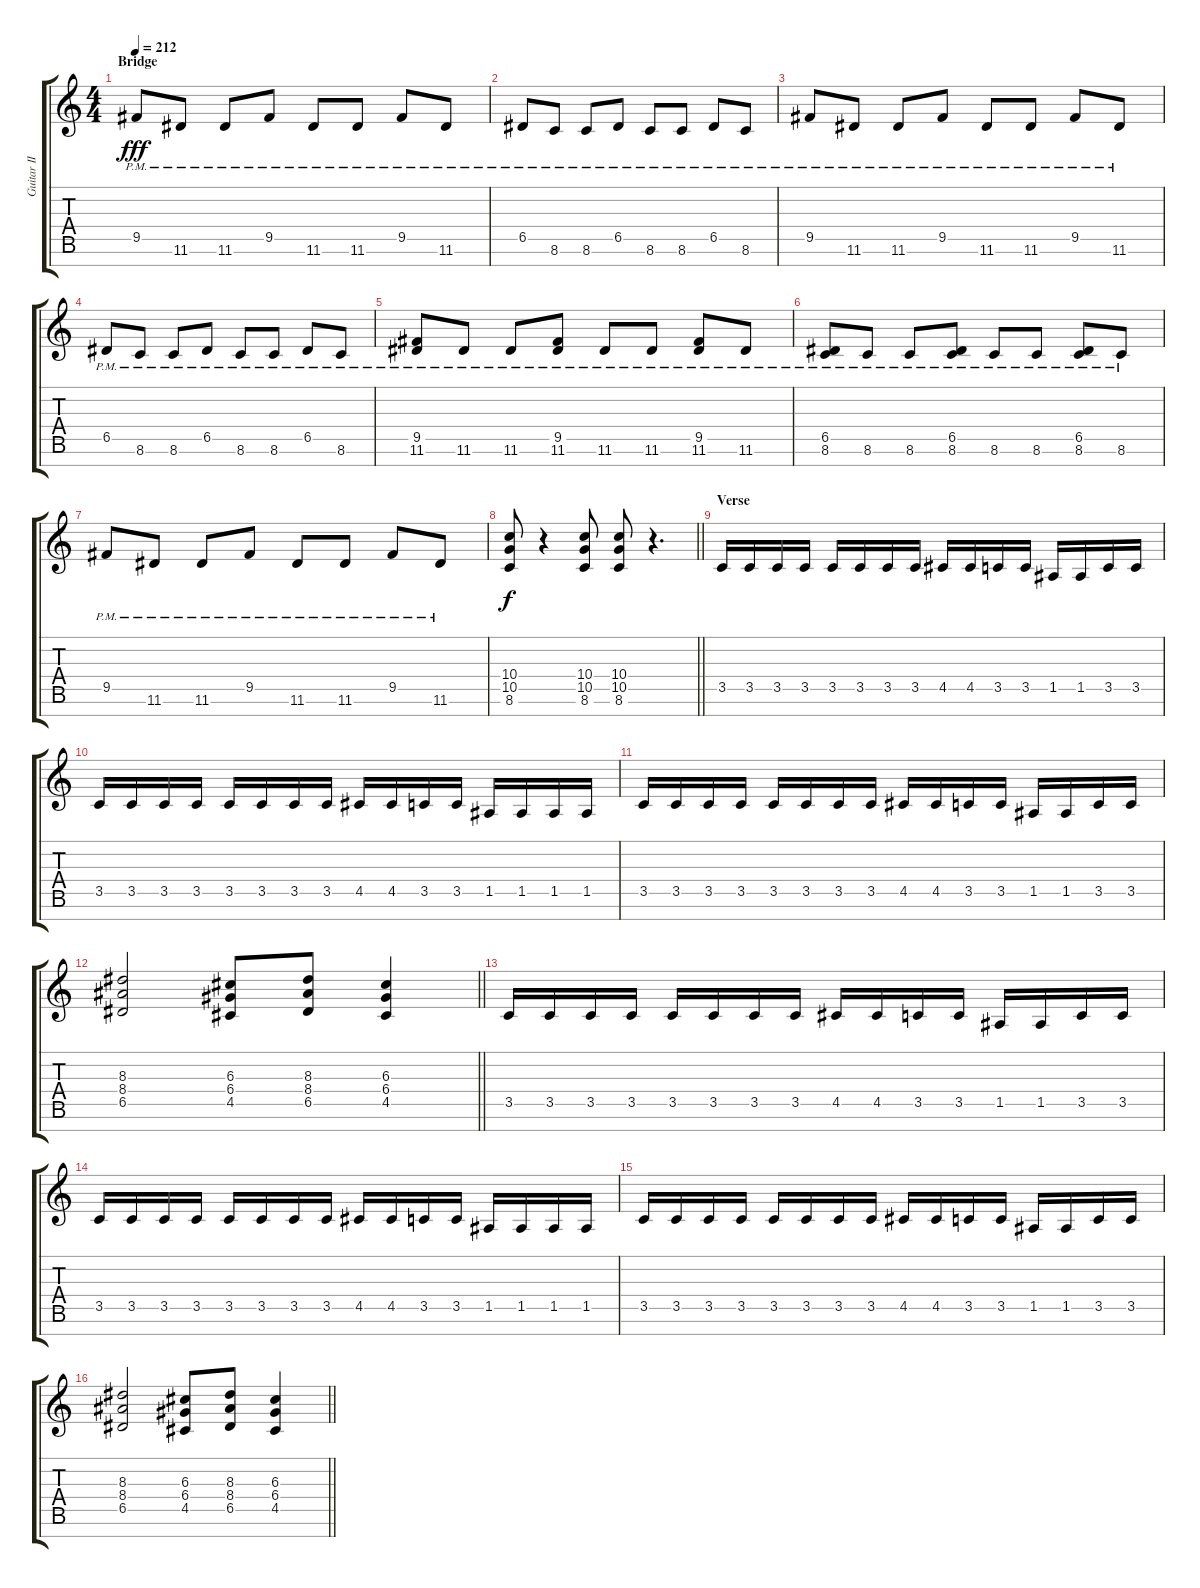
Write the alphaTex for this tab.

\track ("Guitar II" "Guitar II") {instrument distortionguitar}
\staff {score tabs}
\tuning (E4 B3 G3 D3 A2 E2 B1) {hide}
\ts (4 4)
\section ("" "Bridge")
\tempo 212
\clef g2
\ks c
9.5{pm}.8{dy fff} 11.6{pm}.8 11.6{pm}.8 9.5{pm}.8 11.6{pm}.8 11.6{pm}.8 9.5{pm}.8 11.6{pm}.8 |
6.5{pm}.8 8.6{pm}.8 8.6{pm}.8 6.5{pm}.8 8.6{pm}.8 8.6{pm}.8 6.5{pm}.8 8.6{pm}.8 |
9.5{pm}.8 11.6{pm}.8 11.6{pm}.8 9.5{pm}.8 11.6{pm}.8 11.6{pm}.8 9.5{pm}.8 11.6{pm}.8 |
6.5{pm}.8 8.6{pm}.8 8.6{pm}.8 6.5{pm}.8 8.6{pm}.8 8.6{pm}.8 6.5{pm}.8 8.6{pm}.8 |
(9.5{pm} 11.6{pm}).8 11.6{pm}.8 11.6{pm}.8 (9.5{pm} 11.6{pm}).8 11.6{pm}.8 11.6{pm}.8 (9.5{pm} 11.6{pm}).8 11.6{pm}.8 |
(6.5{pm} 8.6{pm}).8 8.6{pm}.8 8.6{pm}.8 (6.5{pm} 8.6{pm}).8 8.6{pm}.8 8.6{pm}.8 (6.5{pm} 8.6{pm}).8 8.6{pm}.8 |
9.5{pm}.8 11.6{pm}.8 11.6{pm}.8 9.5{pm}.8 11.6{pm}.8 11.6{pm}.8 9.5{pm}.8 11.6{pm}.8 |
\barLineRight lightlight
(10.4 10.5 8.6).8{dy f} r.4 (10.4 10.5 8.6).8 (10.4 10.5 8.6).8 r.4{d} |
\section ("" "Verse")
3.5.16 3.5.16 3.5.16 3.5.16 3.5.16 3.5.16 3.5.16 3.5.16 4.5.16 4.5.16 3.5.16 3.5.16 1.5.16 1.5.16 3.5.16 3.5.16 |
3.5.16 3.5.16 3.5.16 3.5.16 3.5.16 3.5.16 3.5.16 3.5.16 4.5.16 4.5.16 3.5.16 3.5.16 1.5.16 1.5.16 1.5.16 1.5.16 |
3.5.16 3.5.16 3.5.16 3.5.16 3.5.16 3.5.16 3.5.16 3.5.16 4.5.16 4.5.16 3.5.16 3.5.16 1.5.16 1.5.16 3.5.16 3.5.16 |
\barLineRight lightlight
(8.3 8.4 6.5).2 (6.3 6.4 4.5).8 (8.3 8.4 6.5).8 (6.3 6.4 4.5).4 |
3.5.16 3.5.16 3.5.16 3.5.16 3.5.16 3.5.16 3.5.16 3.5.16 4.5.16 4.5.16 3.5.16 3.5.16 1.5.16 1.5.16 3.5.16 3.5.16 |
3.5.16 3.5.16 3.5.16 3.5.16 3.5.16 3.5.16 3.5.16 3.5.16 4.5.16 4.5.16 3.5.16 3.5.16 1.5.16 1.5.16 1.5.16 1.5.16 |
3.5.16 3.5.16 3.5.16 3.5.16 3.5.16 3.5.16 3.5.16 3.5.16 4.5.16 4.5.16 3.5.16 3.5.16 1.5.16 1.5.16 3.5.16 3.5.16 |
\barLineRight lightlight
(8.3 8.4 6.5).2 (6.3 6.4 4.5).8 (8.3 8.4 6.5).8 (6.3 6.4 4.5).4
